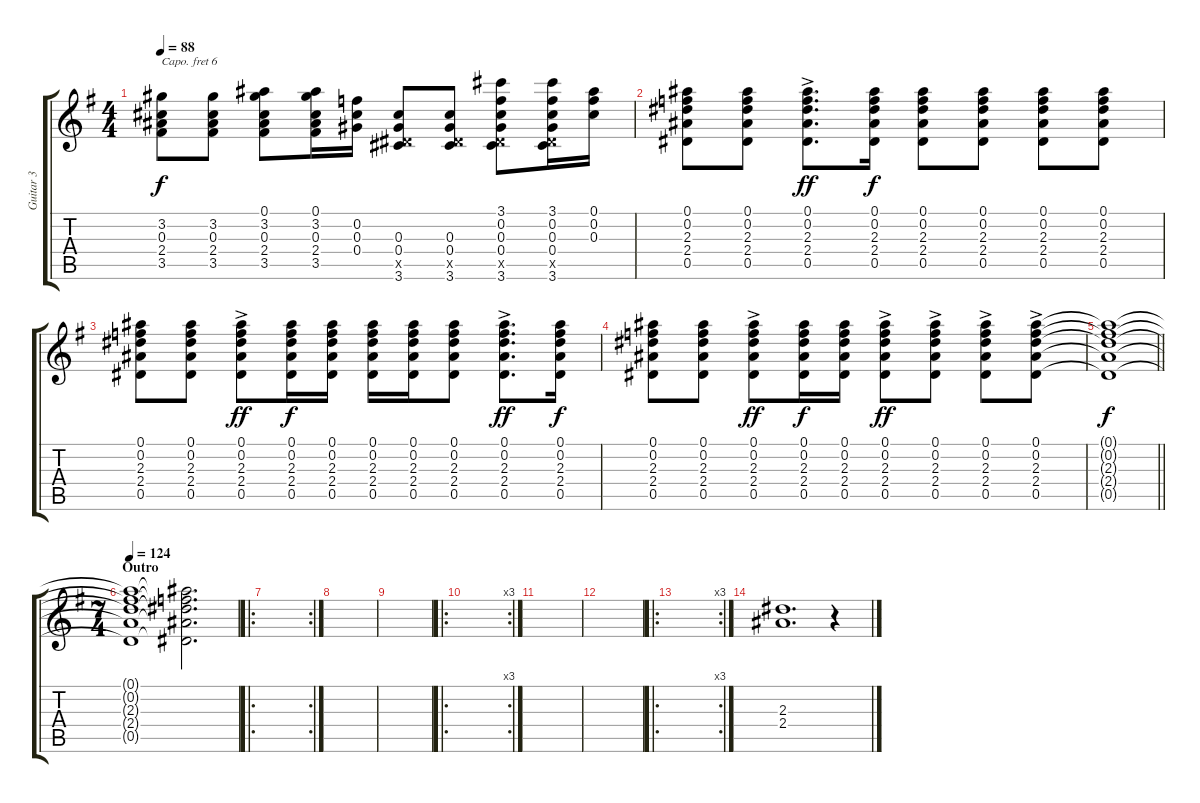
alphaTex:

\track ("Guitar 3" "Guitar 3") {instrument acousticguitarsteel}
\staff {score tabs}
\capo 6
\tuning (E4 B3 G3 D3 A2 E2) {hide}
\ts (4 4)
\tempo 88
\clef g2
\ks g
(3.2 0.3 2.4 3.5).8{dy f} (3.2 0.3 2.4 3.5).8 (0.1 3.2 0.3 2.4 3.5).8 (0.1 3.2 0.3 2.4 3.5).16 (0.2 0.3 0.4).16 (0.3 0.4 0.5{x} 3.6).8 (0.3 0.4 0.5{x} 3.6).8 (3.1 0.2 0.3 0.4 0.5{x} 3.6).8 (3.1 0.2 0.3 0.4 0.5{x} 3.6).16 (0.1 0.2 0.3).16 |
(0.1 0.2 2.3 2.4 0.5).8{volume 13} (0.1 0.2 2.3 2.4 0.5).8 (0.1 0.2{ac} 2.3{ac} 2.4{ac} 0.5{ac}).8{d dy ff} (0.1 0.2 2.3 2.4 0.5).16{dy f} (0.1 0.2 2.3 2.4 0.5).8 (0.1 0.2 2.3 2.4 0.5).8 (0.1 0.2 2.3 2.4 0.5).8 (0.1 0.2 2.3 2.4 0.5).8 |
(0.1 0.2 2.3 2.4 0.5).8 (0.1 0.2 2.3 2.4 0.5).8 (0.1 0.2{ac} 2.3{ac} 2.4{ac} 0.5{ac}).8{dy ff} (0.1 0.2 2.3 2.4 0.5).16{dy f} (0.1 0.2 2.3 2.4 0.5).16 (0.1 0.2 2.3 2.4 0.5).16 (0.1 0.2 2.3 2.4 0.5).16 (0.1 0.2 2.3 2.4 0.5).8 (0.1{ac} 0.2{ac} 2.3{ac} 2.4{ac} 0.5{ac}).8{d dy ff} (0.1 0.2 2.3 2.4 0.5).16{dy f} |
(0.1 0.2 2.3 2.4 0.5).8 (0.1 0.2 2.3 2.4 0.5).8 (0.1 0.2{ac} 2.3{ac} 2.4{ac} 0.5{ac}).8{dy ff} (0.1 0.2 2.3 2.4 0.5).16{dy f} (0.1 0.2 2.3 2.4 0.5).16 (0.1 0.2{ac} 2.3{ac} 2.4{ac} 0.5{ac}).8{dy ff} (0.1{ac} 0.2{ac} 2.3{ac} 2.4{ac} 0.5{ac}).8 (0.1{ac} 0.2{ac} 2.3{ac} 2.4{ac} 0.5{ac}).8 (0.1{ac} 0.2{ac} 2.3{ac} 2.4{ac} 0.5{ac}).8 |
\barLineRight lightlight
(0.1{t} 0.2{t} 2.3{t} 2.4{t} 0.5{t}).1{dy f} |
\ts (7 4)
\section ("" "Outro")
\tempo 124
(0.1{t} 0.2{t} 2.3{t} 2.4{t} 0.5{t}).1 (0.1{t} 0.2{t} 2.3{t} 2.4{t} 0.5{t}).2{d} |
\ro
\rc 2
|
|
|
\ro
\rc 3
|
|
|
\ro
\rc 3
|
(2.3 2.4).1{d} r.4
